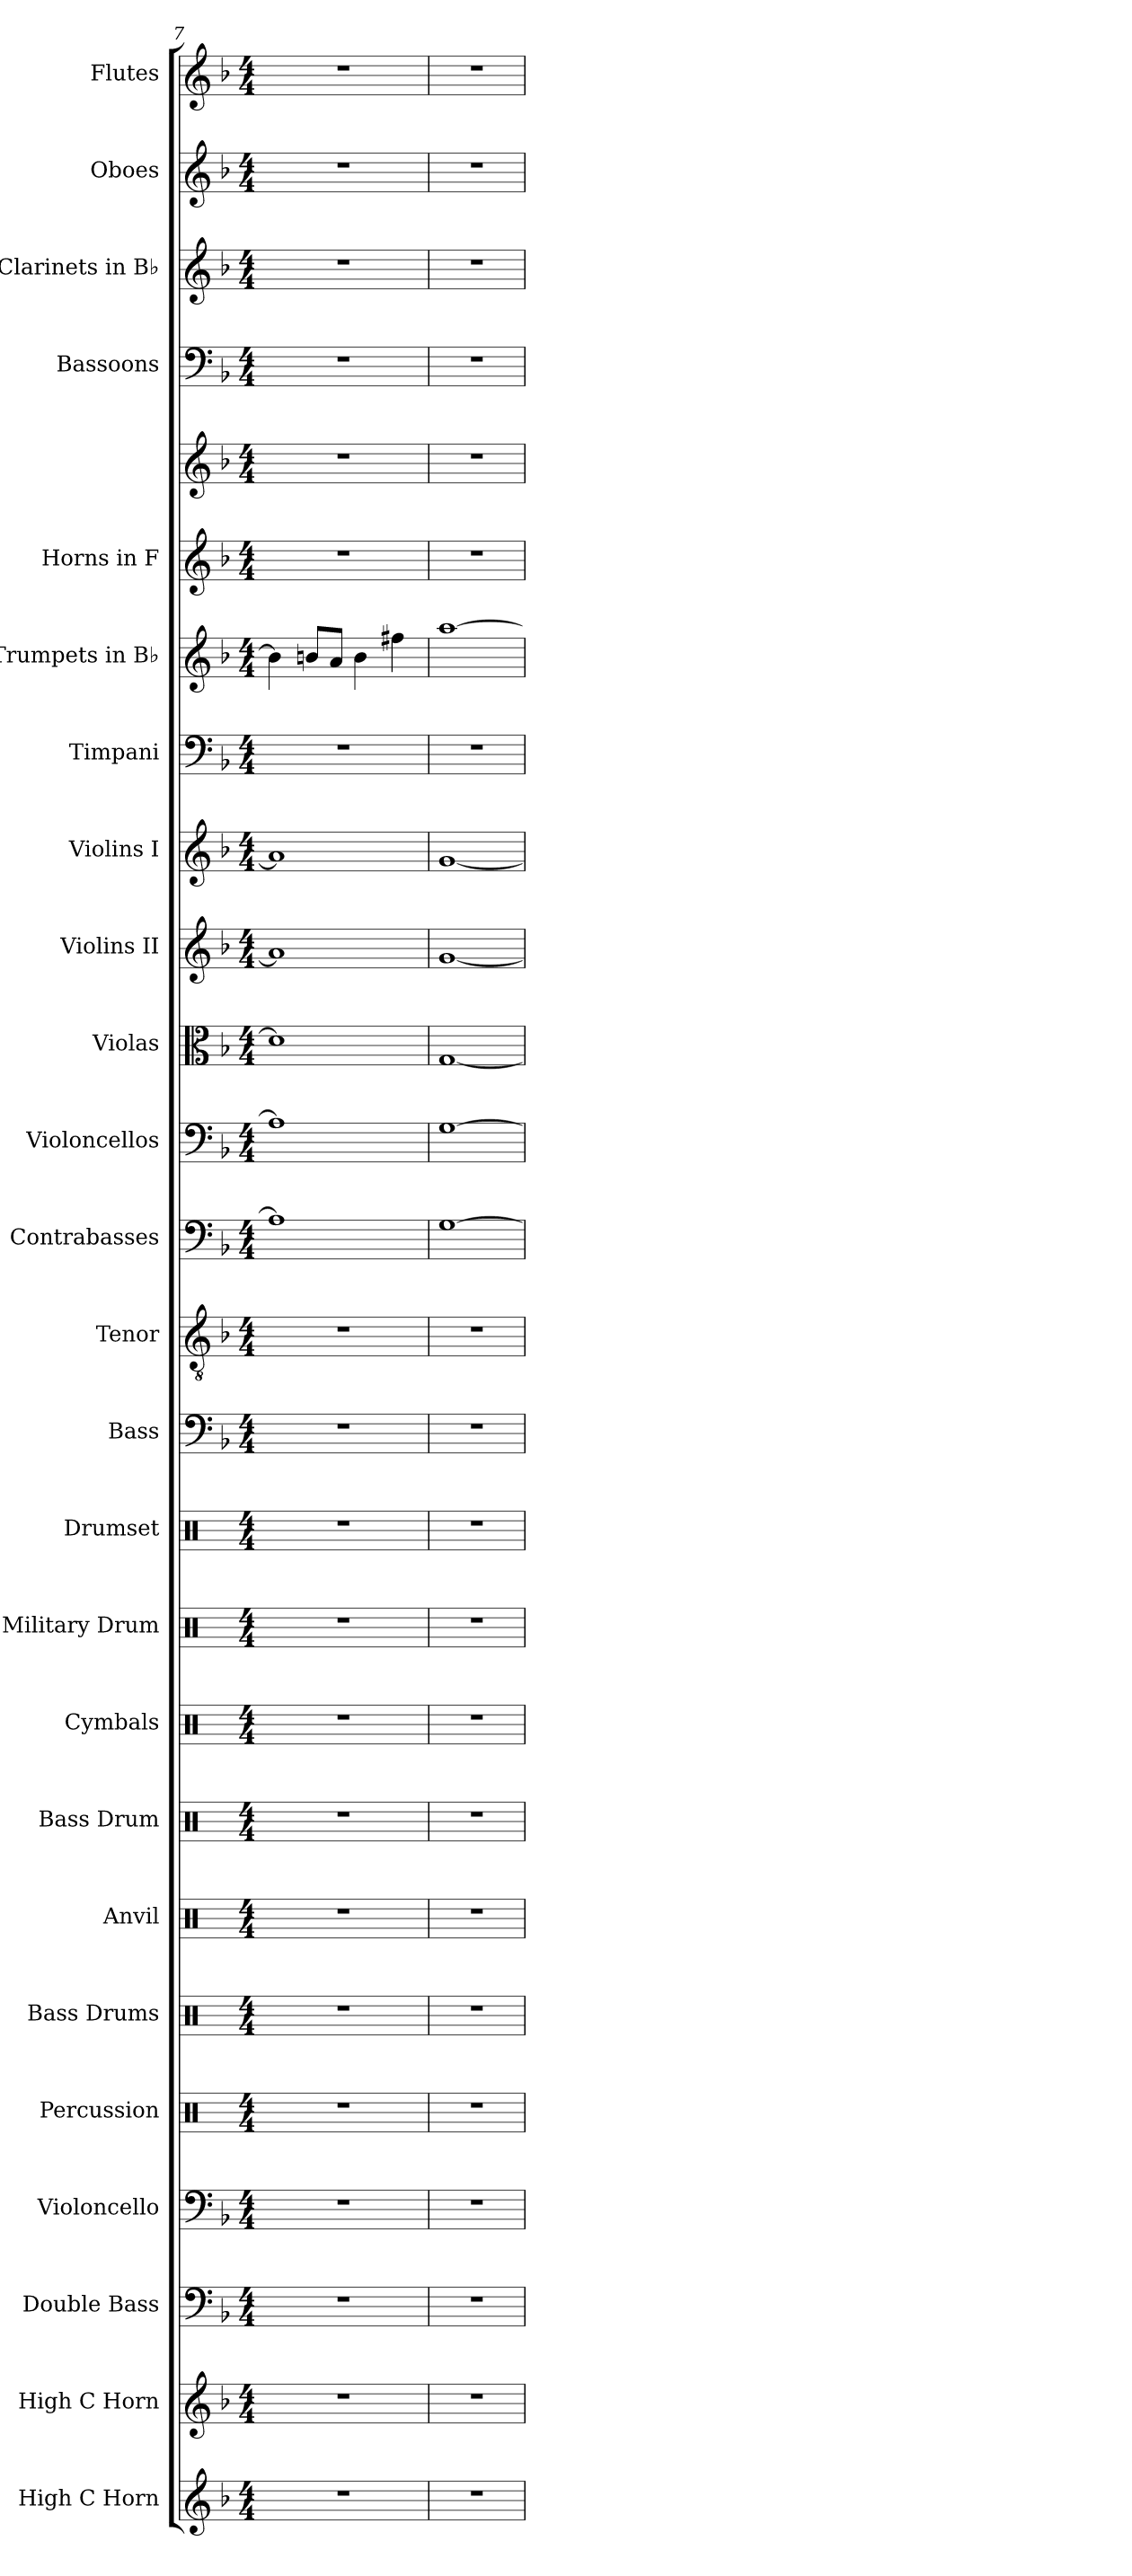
**kern	**kern	**kern	**kern	**kern	**kern	**kern	**kern	**kern	**kern	**kern	**kern	**kern	**kern	**kern	**kern	**kern	**kern	**kern	**kern	**kern	**kern	**kern	**kern	**kern	**kern
*part25	*part24	*part23	*part22	*part21	*part20	*part19	*part18	*part17	*part16	*part15	*part14	*part13	*part12	*part11	*part10	*part9	*part8	*part7	*part6	*part5	*part5	*part4	*part3	*part2	*part1
*staff26	*staff25	*staff24	*staff23	*staff22	*staff21	*staff20	*staff19	*staff18	*staff17	*staff16	*staff15	*staff14	*staff13	*staff12	*staff11	*staff10	*staff9	*staff8	*staff7	*staff6	*staff5	*staff4	*staff3	*staff2	*staff1
*I"High C Horn	*I"High C Horn	*I"Double Bass	*I"Violoncello	*I"Percussion	*I"Bass Drums	*I"Anvil	*I"Bass Drum	*I"Cymbals	*I"Military Drum	*I"Drumset	*I"Bass	*I"Tenor	*I"Contrabasses	*I"Violoncellos	*I"Violas	*I"Violins II	*I"Violins I	*I"Timpani	*I"Trumpets in B♭	*I"Horns in F	*	*I"Bassoons	*I"Clarinets in B♭	*I"Oboes	*I"Flutes
*I'H. C Hn.	*I'H. C Hn.	*I'Db.	*I'Vc.	*I'Perc.	*I'B.D.	*I'Anv.	*I'B. Dr.	*I'Cym.	*I'Mil. Dr.	*I'Drs.	*I'B.	*I'T.	*I'Cb.	*I'Vc.	*I'Vla.	*I'Vln. II	*I'Vln. I	*I'Timp.	*	*	*	*I'Bsn.	*	*I'Ob.	*I'Fl.
*clefG2	*clefG2	*clefF4	*clefF4	*clefX	*clefX	*clefX	*clefX	*clefX	*clefX	*clefX	*clefF4	*clefGv2	*clefF4	*clefF4	*clefC3	*clefG2	*clefG2	*clefF4	*clefG2	*clefG2	*clefG2	*clefF4	*clefG2	*clefG2	*clefG2
*ITrd7c12	*ITrd7c12	*ITrd7c12	*	*	*	*	*	*	*	*	*	*	*ITrd7c12	*	*	*	*	*	*ITrd1c2	*ITrd4c7	*ITrd4c7	*	*ITrd1c2	*	*
*k[b-]	*k[b-]	*k[b-]	*k[b-]	*k[]	*k[]	*k[]	*k[]	*k[]	*k[]	*k[]	*k[b-]	*k[b-]	*k[b-]	*k[b-]	*k[b-]	*k[b-]	*k[b-]	*k[b-]	*k[b-e-a-]	*k[b-e-]	*k[b-e-]	*k[b-]	*k[b-e-a-]	*k[b-]	*k[b-]
*M4/4	*M4/4	*M4/4	*M4/4	*M4/4	*M4/4	*M4/4	*M4/4	*M4/4	*M4/4	*M4/4	*M4/4	*M4/4	*M4/4	*M4/4	*M4/4	*M4/4	*M4/4	*M4/4	*M4/4	*M4/4	*M4/4	*M4/4	*M4/4	*M4/4	*M4/4
=7	=7	=7	=7	=7	=7	=7	=7	=7	=7	=7	=7	=7	=7	=7	=7	=7	=7	=7	=7	=7	=7	=7	=7	=7	=7
1r	1r	1r	1r	1r	1r	1r	1r	1r	1r	1r	1r	1r	1AA]	1A]	1d]	1a]	1a]	1r	4a\]	1r	1r	1r	1r	1r	1r
.	.	.	.	.	.	.	.	.	.	.	.	.	.	.	.	.	.	.	8an/L	.	.	.	.	.	.
.	.	.	.	.	.	.	.	.	.	.	.	.	.	.	.	.	.	.	8g/J	.	.	.	.	.	.
.	.	.	.	.	.	.	.	.	.	.	.	.	.	.	.	.	.	.	4a\	.	.	.	.	.	.
.	.	.	.	.	.	.	.	.	.	.	.	.	.	.	.	.	.	.	4een\	.	.	.	.	.	.
!!LO:PB:g=z
=8	=8	=8	=8	=8	=8	=8	=8	=8	=8	=8	=8	=8	=8	=8	=8	=8	=8	=8	=8	=8	=8	=8	=8	=8	=8
1r	1r	1r	1r	1r	1r	1r	1r	1r	1r	1r	1r	1r	[1GG	[1G	[1G	[1g	[1g	1r	[1gg	1r	1r	1r	1r	1r	1r
=	=	=	=	=	=	=	=	=	=	=	=	=	=	=	=	=	=	=	=	=	=	=	=	=	=
*-	*-	*-	*-	*-	*-	*-	*-	*-	*-	*-	*-	*-	*-	*-	*-	*-	*-	*-	*-	*-	*-	*-	*-	*-	*-
